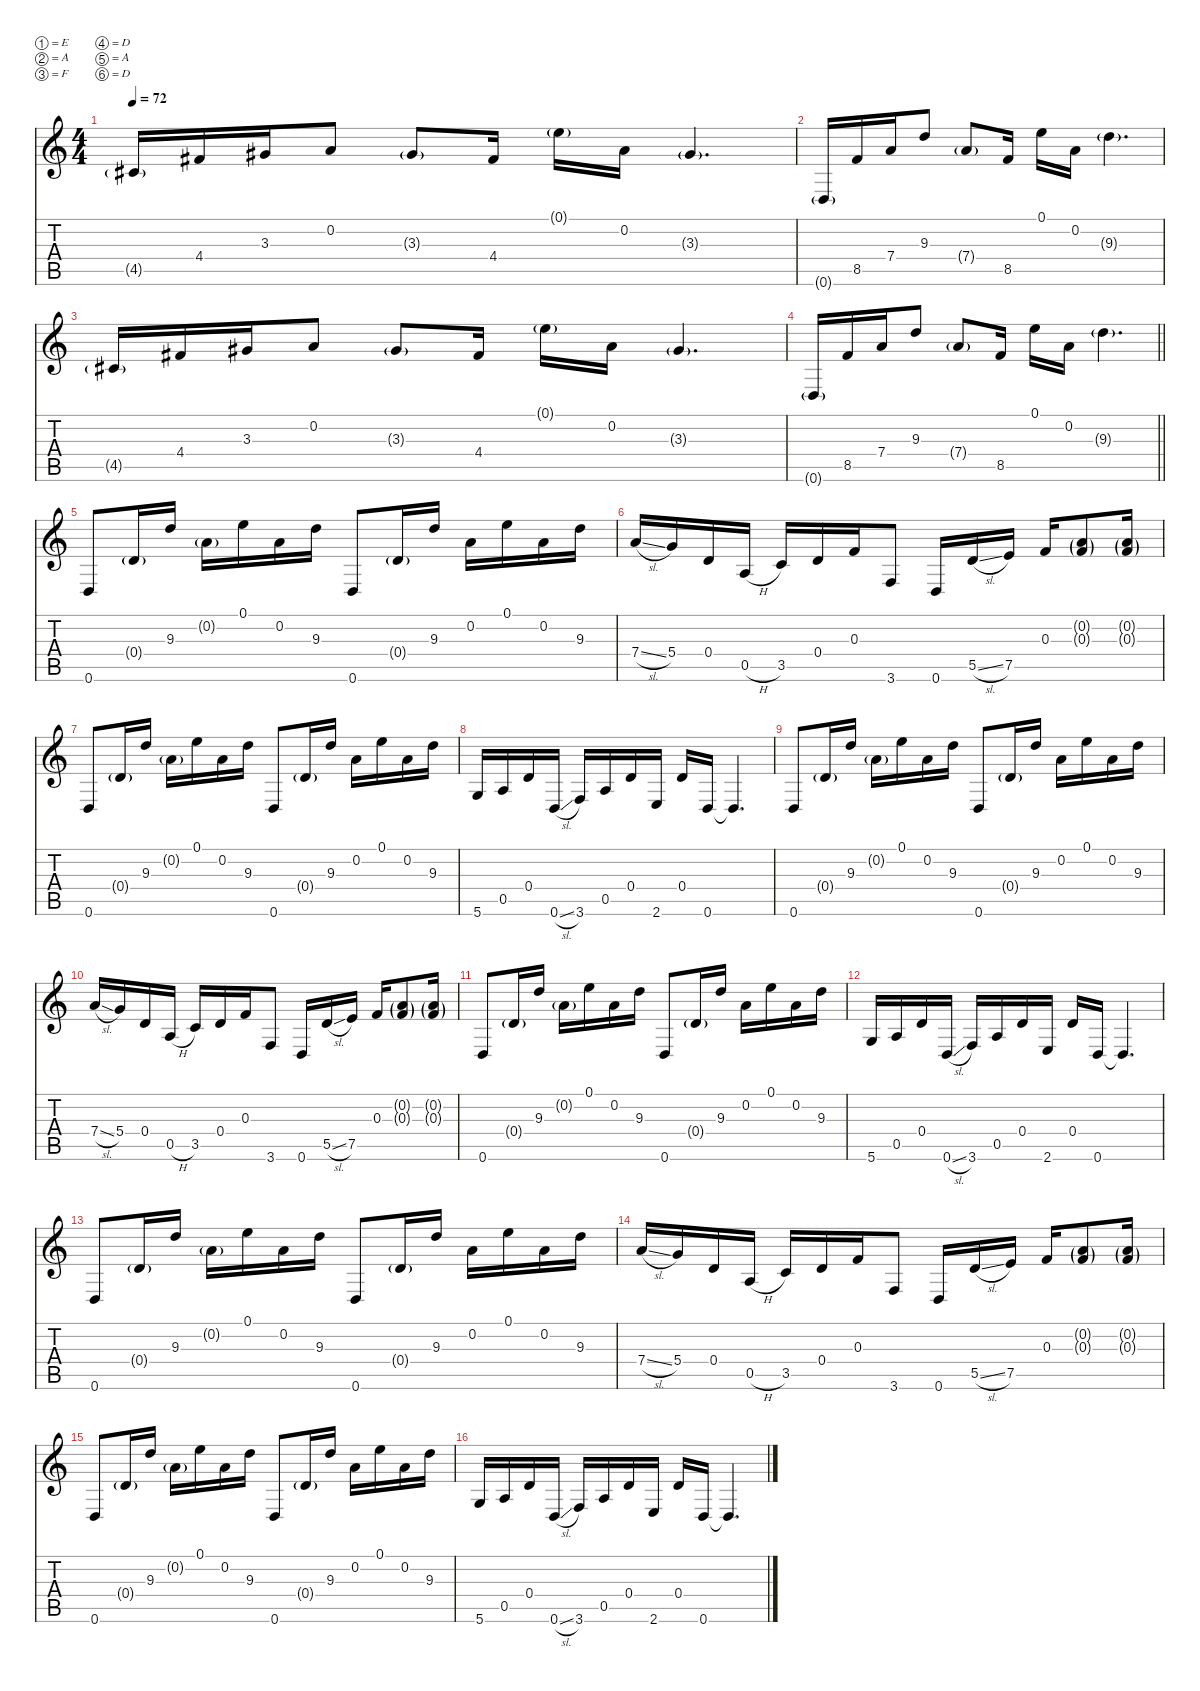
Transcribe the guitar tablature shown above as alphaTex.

\defaultSystemsLayout 4
\hideDynamics
\bracketExtendMode nobrackets
\singleTrackTrackNamePolicy hidden
\multiTrackTrackNamePolicy hidden
\firstSystemTrackNameMode fullname
\firstSystemTrackNameOrientation horizontal
\otherSystemsTrackNameOrientation horizontal
\track ("Guitar 1" "od.guit.") {mute instrument overdrivenguitar}
\staff {score tabs}
\tuning (E4 A3 F3 D3 A2 D2)
\ts (4 4)
\tempo 72
\clef g2
\ks c
4.5{g acc #}.16{dy mp beam Up} 4.4{acc #}.16{beam Up} 3.3{acc #}.16{beam Up} 0.2.8{beam Up} 3.3{g acc #}.8{beam Up} 4.4{acc #}.16{beam Up} 0.1{g}.16{beam Down} 0.2.16{beam Down} 3.3{g acc #}.4{d beam Up} |
0.6{g}.16{beam Up} 8.5.16{beam Up} 7.4.16{beam Up} 9.3.8{beam Up} 7.4{g}.8{beam Up} 8.5.16{beam Up} 0.1.16{beam Down} 0.2.16{beam Down} 9.3{g}.4{d beam Down} |
4.5{g acc #}.16{beam Up} 4.4{acc #}.16{beam Up} 3.3{acc #}.16{beam Up} 0.2.8{beam Up} 3.3{g acc #}.8{beam Up} 4.4{acc #}.16{beam Up} 0.1{g}.16{beam Down} 0.2.16{beam Down} 3.3{g acc #}.4{d beam Up} |
\barLineRight lightlight
0.6{g}.16{beam Up} 8.5.16{beam Up} 7.4.16{beam Up} 9.3.8{beam Up} 7.4{g}.8{beam Up} 8.5.16{beam Up} 0.1.16{beam Down} 0.2.16{beam Down} 9.3{g}.4{d beam Down} |
0.6.8{dy mf beam Up} 0.4{g}.16{beam Up} 9.3.16{beam Up} 0.2{g}.16{beam Down} 0.1.16{beam Down} 0.2.16{beam Down} 9.3.16{beam Down} 0.6.8{beam Up} 0.4{g}.16{beam Up} 9.3.16{beam Up} 0.2.16{beam Down} 0.1.16{beam Down} 0.2.16{beam Down} 9.3.16{beam Down} |
7.4{sl}.16{beam Up} 5.4.16{beam Up} 0.4.16{beam Up} 0.5{h}.16{beam Up} 3.5.16{beam Up} 0.4.16{beam Up} 0.3.16{beam Up} 3.6.8{beam Up} 0.6.16{beam Up} 5.5{sl}.16{beam Up} 7.5.16{beam Up} 0.3.16{beam Up} (0.2{g} 0.3{g}).8{beam Up} (0.2{g} 0.3{g}).16{beam Up} |
0.6.8{beam Up} 0.4{g}.16{beam Up} 9.3.16{beam Up} 0.2{g}.16{beam Down} 0.1.16{beam Down} 0.2.16{beam Down} 9.3.16{beam Down} 0.6.8{beam Up} 0.4{g}.16{beam Up} 9.3.16{beam Up} 0.2.16{beam Down} 0.1.16{beam Down} 0.2.16{beam Down} 9.3.16{beam Down} |
5.6.16{beam Up} 0.5.16{beam Up} 0.4.16{beam Up} 0.6{sl}.16{beam Up} 3.6.16{beam Up} 0.5.16{beam Up} 0.4.16{beam Up} 2.6.16{beam Up} 0.4.16{beam Up} 0.6.16{beam Up} 0.6{t}.4{d beam Up} |
0.6.8{beam Up} 0.4{g}.16{beam Up} 9.3.16{beam Up} 0.2{g}.16{beam Down} 0.1.16{beam Down} 0.2.16{beam Down} 9.3.16{beam Down} 0.6.8{beam Up} 0.4{g}.16{beam Up} 9.3.16{beam Up} 0.2.16{beam Down} 0.1.16{beam Down} 0.2.16{beam Down} 9.3.16{beam Down} |
7.4{sl}.16{beam Up} 5.4.16{beam Up} 0.4.16{beam Up} 0.5{h}.16{beam Up} 3.5.16{beam Up} 0.4.16{beam Up} 0.3.16{beam Up} 3.6.8{beam Up} 0.6.16{beam Up} 5.5{sl}.16{beam Up} 7.5.16{beam Up} 0.3.16{beam Up} (0.2{g} 0.3{g}).8{beam Up} (0.2{g} 0.3{g}).16{beam Up} |
0.6.8{beam Up} 0.4{g}.16{beam Up} 9.3.16{beam Up} 0.2{g}.16{beam Down} 0.1.16{beam Down} 0.2.16{beam Down} 9.3.16{beam Down} 0.6.8{beam Up} 0.4{g}.16{beam Up} 9.3.16{beam Up} 0.2.16{beam Down} 0.1.16{beam Down} 0.2.16{beam Down} 9.3.16{beam Down} |
5.6.16{beam Up} 0.5.16{beam Up} 0.4.16{beam Up} 0.6{sl}.16{beam Up} 3.6.16{beam Up} 0.5.16{beam Up} 0.4.16{beam Up} 2.6.16{beam Up} 0.4.16{beam Up} 0.6.16{beam Up} 0.6{t}.4{d beam Up} |
0.6.8{beam Up} 0.4{g}.16{beam Up} 9.3.16{beam Up} 0.2{g}.16{beam Down} 0.1.16{beam Down} 0.2.16{beam Down} 9.3.16{beam Down} 0.6.8{beam Up} 0.4{g}.16{beam Up} 9.3.16{beam Up} 0.2.16{beam Down} 0.1.16{beam Down} 0.2.16{beam Down} 9.3.16{beam Down} |
7.4{sl}.16{beam Up} 5.4.16{beam Up} 0.4.16{beam Up} 0.5{h}.16{beam Up} 3.5.16{beam Up} 0.4.16{beam Up} 0.3.16{beam Up} 3.6.8{beam Up} 0.6.16{beam Up} 5.5{sl}.16{beam Up} 7.5.16{beam Up} 0.3.16{beam Up} (0.2{g} 0.3{g}).8{beam Up} (0.2{g} 0.3{g}).16{beam Up} |
0.6.8{beam Up} 0.4{g}.16{beam Up} 9.3.16{beam Up} 0.2{g}.16{beam Down} 0.1.16{beam Down} 0.2.16{beam Down} 9.3.16{beam Down} 0.6.8{beam Up} 0.4{g}.16{beam Up} 9.3.16{beam Up} 0.2.16{beam Down} 0.1.16{beam Down} 0.2.16{beam Down} 9.3.16{beam Down} |
5.6.16{beam Up} 0.5.16{beam Up} 0.4.16{beam Up} 0.6{sl}.16{beam Up} 3.6.16{beam Up} 0.5.16{beam Up} 0.4.16{beam Up} 2.6.16{beam Up} 0.4.16{beam Up} 0.6.16{beam Up} 0.6{t}.4{d beam Up}
